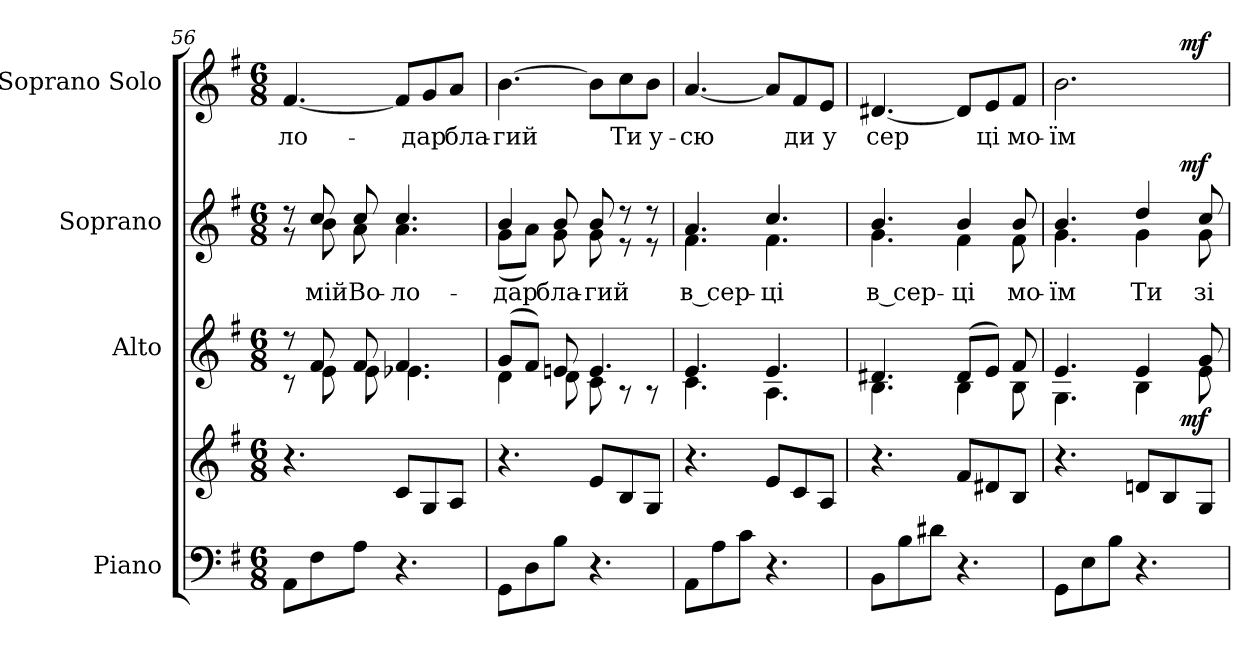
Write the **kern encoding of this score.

**kern	**kern	**dynam	**kern	**dynam	**kern	**text	**dynam	**kern	**text	**dynam
*part4	*part4	*part4	*part3	*part3	*part2	*part2	*part2	*part1	*part1	*part1
*staff5	*staff4	*staff4/5	*staff3	*staff3	*staff2	*staff2	*staff2	*staff1	*staff1	*staff1
*I"Piano	*	*	*I"Alto	*	*I"Soprano	*	*	*I"Soprano Solo	*	*
!!LO:PB:g=z
*clefF4	*clefG2	*	*clefG2	*	*clefG2	*	*	*clefG2	*	*
*k[f#]	*k[f#]	*	*k[f#]	*	*k[f#]	*	*	*k[f#]	*	*
*e:	*e:	*	*e:	*	*e:	*	*	*e:	*	*
*M6/8	*M6/8	*	*M6/8	*	*M6/8	*	*	*M6/8	*	*
=56	=56	=56	=56	=56	=56	=56	=56	=56	=56	=56
*	*	*	*^	*	*^	*	*	*	*	*
!	!	!	!	!	!	!	!	!	!	!	!LO:LY:b:color=#000000	!
8AAi\L	4.r	.	8r	8r	.	8r	8r	.	.	[<4.f#i/	-ло-	.
!	!	!	!	!	!	!	!	!LO:LY:b:color=#000000	!	!	!	!
8F#i\	.	.	8f#i/	8ei\	.	8cci/	8bi\	мій	.	.	.	.
!	!	!	!	!	!	!	!	!LO:LY:b:color=#000000	!	!	!	!
8Ai\J	.	.	8f#i/	8ei\	.	8cci/	8ai\	Во-	.	.	.	.
!	!	!	!	!	!	!	!	!LO:LY:b:color=#000000	!	!	!	!
4.r	8ci/L	.	4.f#i/	4.e-Xi\	.	4.cci/	4.ai\	-ло-	.	8f#i/L]	.	.
!	!	!	!	!	!	!	!	!	!	!	!LO:LY:b:color=#000000	!
.	8Gi/	.	.	.	.	.	.	.	.	8gi/	-дар	.
!	!	!	!	!	!	!	!	!	!	!	!LO:LY:b:color=#000000	!
.	8Ai/J	.	.	.	.	.	.	.	.	8ai/J	бла-	.
=57	=57	=57	=57	=57	=57	=57	=57	=57	=57	=57	=57	=57
!	!	!	!	!	!	!	!	!LO:LY:b:color=#000000	!	!	!	!
!	!	!	!	!	!	!	!	!	!	!	!LO:LY:b:color=#000000	!
8GGi\L	4.r	.	(8gi/L	4di\	.	4bi/	(8gi\L	-дар	.	[>4.bi\	-гий	.
8Di\	.	.	8f#i/J)	.	.	.	8ai\J)	.	.	.	.	.
!	!	!	!	!	!	!	!	!LO:LY:b:color=#000000	!	!	!	!
8Bi\J	.	.	8eni/	8di\	.	8bi/	8gi\	бла-	.	.	.	.
!	!	!	!	!	!	!	!	!LO:LY:b:color=#000000	!	!	!	!
4.r	8ei/L	.	4.ei/	8ci\	.	8bi/	8gi\	-гий	.	8bi\L]	.	.
!	!	!	!	!	!	!	!	!	!	!	!LO:LY:b:color=#000000	!
.	8Bi/	.	.	8r	.	8r	8r	.	.	8cci\	Ти	.
!	!	!	!	!	!	!	!	!	!	!	!LO:LY:b:color=#000000	!
.	8Gi/J	.	.	8r	.	8r	8r	.	.	8bi\J	у-	.
=58	=58	=58	=58	=58	=58	=58	=58	=58	=58	=58	=58	=58
!	!	!	!	!	!	!	!	!LO:LY:b:color=#000000	!	!	!	!
!	!	!	!	!	!	!	!	!	!	!	!LO:LY:b:color=#000000	!
8AAi\L	4.r	.	4.ei/	4.ci\	.	4.ai/	4.f#i\	в сер-	.	[<4.ai/	-сю	.
8Ai\	.	.	.	.	.	.	.	.	.	.	.	.
8ci\J	.	.	.	.	.	.	.	.	.	.	.	.
!	!	!	!	!	!	!	!	!LO:LY:b:color=#000000	!	!	!	!
4.r	8ei/L	.	4.ei/	4.Ai\	.	4.cci/	4.f#i\	-ці	.	8ai/L]	.	.
!	!	!	!	!	!	!	!	!	!	!	!LO:LY:b:color=#000000	!
.	8ci/	.	.	.	.	.	.	.	.	8f#i/	ди	.
!	!	!	!	!	!	!	!	!	!	!	!LO:LY:b:color=#000000	!
.	8Ai/J	.	.	.	.	.	.	.	.	8ei/J	у	.
=59	=59	=59	=59	=59	=59	=59	=59	=59	=59	=59	=59	=59
!	!	!	!	!	!	!	!	!LO:LY:b:color=#000000	!	!	!	!
!	!	!	!	!	!	!	!	!	!	!	!LO:LY:b:color=#000000	!
8BBi\L	4.r	.	4.d#Xi/	4.Bi\	.	4.bi/	4.gi\	в сер-	.	[<4.d#Xi/	сер	.
8Bi\	.	.	.	.	.	.	.	.	.	.	.	.
8d#Xi\J	.	.	.	.	.	.	.	.	.	.	.	.
!	!	!	!	!	!	!	!	!LO:LY:b:color=#000000	!	!	!	!
4.r	8f#i/L	.	(8d#i/L	4Bi\	.	4bi/	4f#i\	-ці	.	8d#i/L]	.	.
!	!	!	!	!	!	!	!	!	!	!	!LO:LY:b:color=#000000	!
.	8d#Xi/	.	8ei/J)	.	.	.	.	.	.	8ei/	ці	.
!	!	!	!	!	!	!	!	!LO:LY:b:color=#000000	!	!	!	!
!	!	!	!	!	!	!	!	!	!	!	!LO:LY:b:color=#000000	!
.	8Bi/J	.	8f#i/	8Bi\	.	8bi/	8f#i\	мо-	.	8f#i/J	мо-	.
*	*	*	*	*	*	*v	*v	*	*	*	*	*
!!LO:LB:g=z
=60	=60	=60	=60	=60	=60	=60	=60	=60	=60	=60	=60
*	*	*	*	*	*	*^	*	*	*	*	*
!	!	!	!	!	!	!	!	!LO:LY:b:color=#000000	!	!	!	!
!	!	!	!	!	!	!	!	!	!	!	!LO:LY:b:color=#000000	!
*^	*^	*	*	*^	*	*	*^	*	*	*^	*	*
8GGi\L	2ryy	4.r	2ryy	.	4.ei/	4.Gi\	2ryy	.	4.bi/	4.gi\	2ryy	-їм	.	2.bi\	2ryy	-їм-	.
8Ei\	.	.	.	.	.	.	.	.	.	.	.	.	.	.	.	.	.
8Bi\J	.	.	.	.	.	.	.	.	.	.	.	.	.	.	.	.	.
!	!	!	!	!	!	!	!	!	!	!	!	!LO:LY:b:color=#000000	!	!	!	!	!
4.r	.	8dni/L	.	.	4ei/	4Bi\	.	.	4ddi/	4gi\	.	Ти	.	.	.	.	.
.	16ryy	8Bi/	16ryy	.	.	.	16ryy	.	.	.	16ryy	.	.	.	16ryy	.	.
.	8.ryy	.	8.ryy	mf mf	.	.	8.ryy	mf	.	.	8.ryy	.	mf	.	8.ryy	.	mf
!	!	!	!	!	!	!	!	!	!	!	!	!LO:LY:b:color=#000000	!	!	!	!	!
.	.	8Gi/J	.	.	8gi/	8ei\	.	.	8cci/	8gi\	.	зі	.	.	.	.	.
*v	*v	*	*	*	*v	*v	*v	*	*v	*v	*v	*	*	*v	*v	*	*
*	*v	*v	*	*	*	*	*	*	*	*	*
=	=	=	=	=	=	=	=	=	=	=
*-	*-	*-	*-	*-	*-	*-	*-	*-	*-	*-
